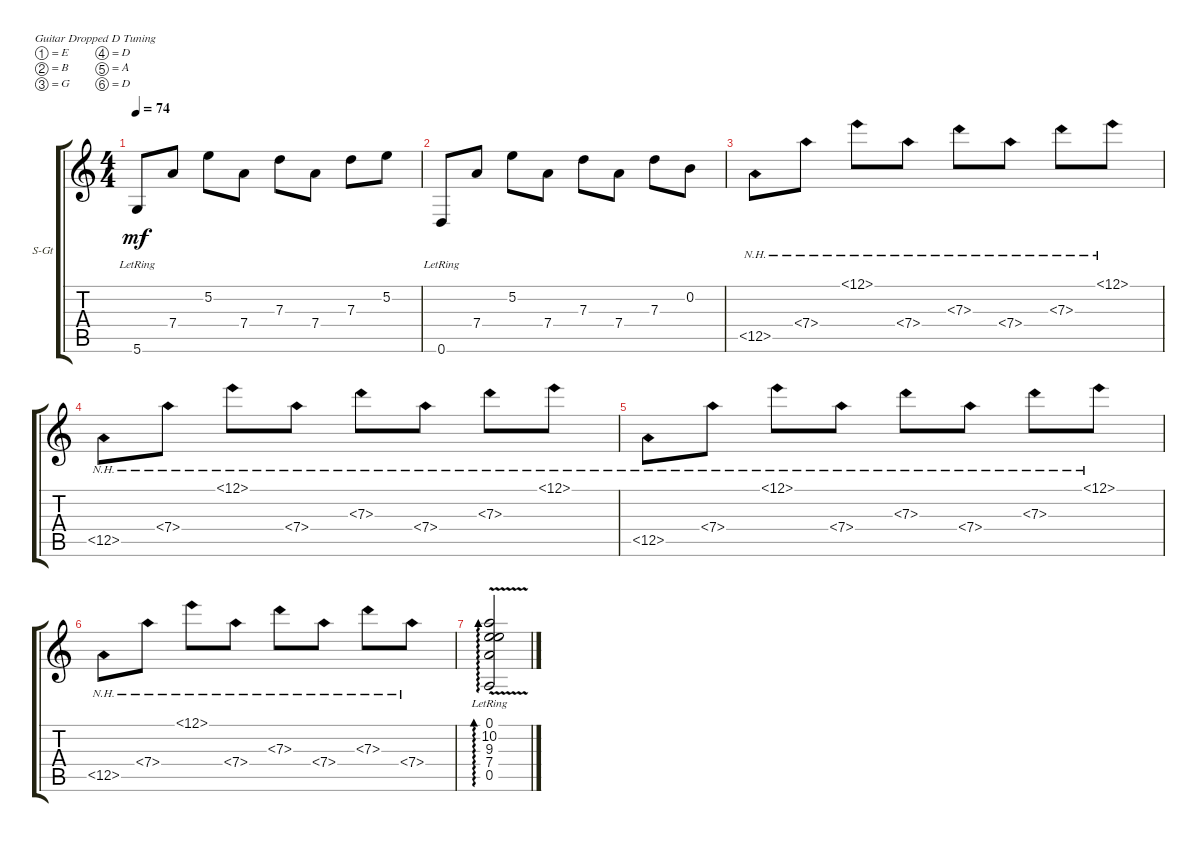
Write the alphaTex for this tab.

\defaultSystemsLayout 4
\bracketExtendMode groupsimilarinstruments
\firstSystemTrackNameOrientation horizontal
\otherSystemsTrackNameOrientation horizontal
\track ("Steel Guitar" "S-Gt") {instrument acousticguitarsteel}
\staff {score tabs}
\tuning (E4 B3 G3 D3 A2 D2)
\ts (4 4)
\tempo 74
\clef g2
\ks c
5.6{lr}.8{dy mf} 7.4.8 5.2.8 7.4.8 7.3.8 7.4.8 7.3.8 5.2.8 |
0.6{lr}.8 7.4.8 5.2.8 7.4.8 7.3.8 7.4.8 7.3.8 0.2.8 |
12.5{nh}.8 7.4{nh}.8 12.1{nh}.8 7.4{nh}.8 7.3{nh}.8 7.4{nh}.8 7.3{nh}.8 12.1{nh}.8 |
12.5{nh}.8 7.4{nh}.8 12.1{nh}.8 7.4{nh}.8 7.3{nh}.8 7.4{nh}.8 7.3{nh}.8 12.1{nh}.8 |
12.5{nh}.8 7.4{nh}.8 12.1{nh}.8 7.4{nh}.8 7.3{nh}.8 7.4{nh}.8 7.3{nh}.8 12.1{nh}.8 |
12.5{nh}.8 7.4{nh}.8 12.1{nh}.8 7.4{nh}.8 7.3{nh}.8 7.4{nh}.8 7.3{nh}.8 7.4{nh}.8 |
(7.4{v lr} 9.3{v lr} 10.2{v lr} 0.1{v lr} 0.5{v lr}).2{ad 0}
